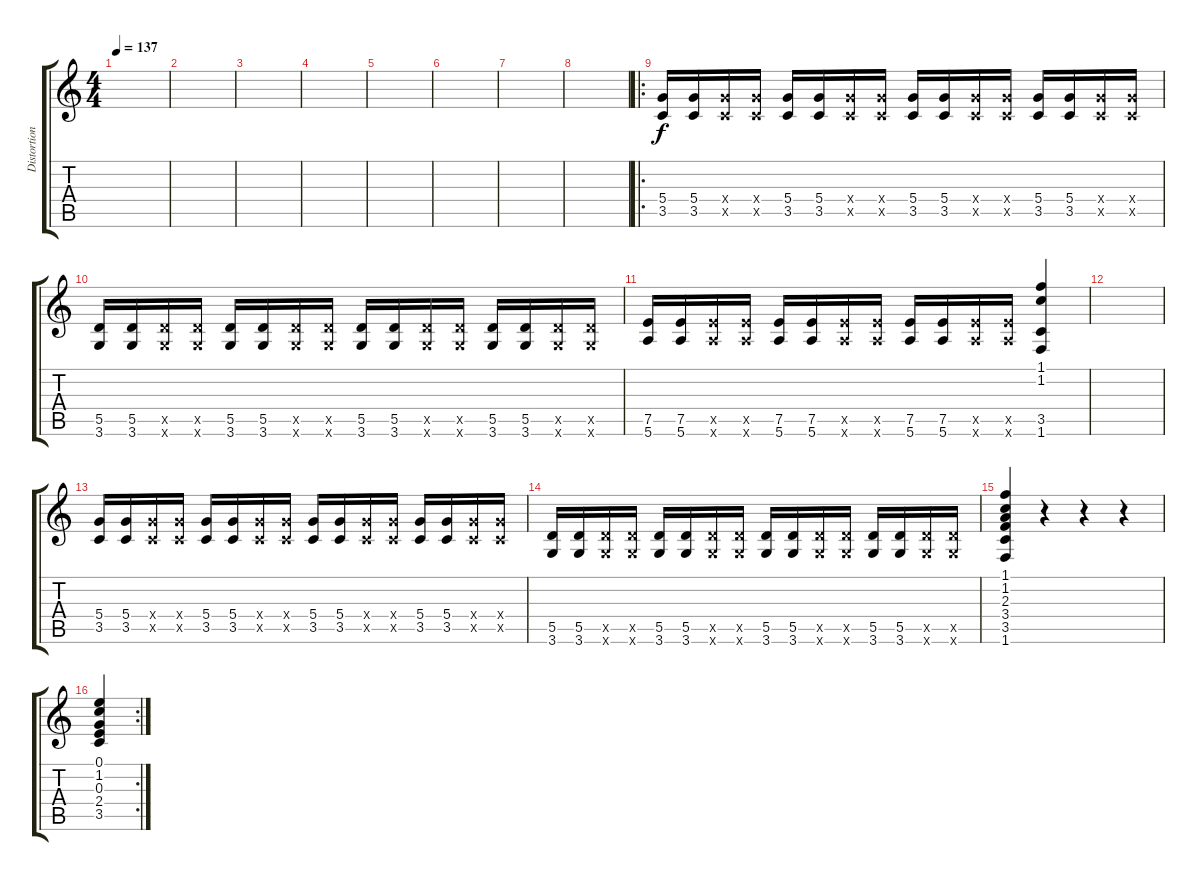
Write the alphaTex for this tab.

\track ("Distortion Guitar" "Distortion") {instrument distortionguitar}
\staff {score tabs}
\tuning (E4 B3 G3 D3 A2 E2) {hide}
\ts (4 4)
\tempo 137
\clef g2
\ks c
|
|
|
|
|
|
|
|
\ro
(5.4 3.5).16 (5.4 3.5).16 (5.4{x} 3.5{x}).16 (5.4{x} 3.5{x}).16 (5.4 3.5).16 (5.4 3.5).16 (5.4{x} 3.5{x}).16 (5.4{x} 3.5{x}).16 (5.4 3.5).16 (5.4 3.5).16 (5.4{x} 3.5{x}).16 (5.4{x} 3.5{x}).16 (5.4 3.5).16 (5.4 3.5).16 (5.4{x} 3.5{x}).16 (5.4{x} 3.5{x}).16 |
(5.5 3.6).16 (5.5 3.6).16 (5.5{x} 3.6{x}).16 (5.5{x} 3.6{x}).16 (5.5 3.6).16 (5.5 3.6).16 (5.5{x} 3.6{x}).16 (5.5{x} 3.6{x}).16 (5.5 3.6).16 (5.5 3.6).16 (5.5{x} 3.6{x}).16 (5.5{x} 3.6{x}).16 (5.5 3.6).16 (5.5 3.6).16 (5.5{x} 3.6{x}).16 (5.5{x} 3.6{x}).16 |
(7.5 5.6).16 (7.5 5.6).16 (7.5{x} 5.6{x}).16 (7.5{x} 5.6{x}).16 (7.5 5.6).16 (7.5 5.6).16 (7.5{x} 5.6{x}).16 (7.5{x} 5.6{x}).16 (7.5 5.6).16 (7.5 5.6).16 (7.5{x} 5.6{x}).16 (7.5{x} 5.6{x}).16 (1.1 1.2 3.5 1.6).4 |
|
(5.4 3.5).16 (5.4 3.5).16 (5.4{x} 3.5{x}).16 (5.4{x} 3.5{x}).16 (5.4 3.5).16 (5.4 3.5).16 (5.4{x} 3.5{x}).16 (5.4{x} 3.5{x}).16 (5.4 3.5).16 (5.4 3.5).16 (5.4{x} 3.5{x}).16 (5.4{x} 3.5{x}).16 (5.4 3.5).16 (5.4 3.5).16 (5.4{x} 3.5{x}).16 (5.4{x} 3.5{x}).16 |
(5.5 3.6).16 (5.5 3.6).16 (5.5{x} 3.6{x}).16 (5.5{x} 3.6{x}).16 (5.5 3.6).16 (5.5 3.6).16 (5.5{x} 3.6{x}).16 (5.5{x} 3.6{x}).16 (5.5 3.6).16 (5.5 3.6).16 (5.5{x} 3.6{x}).16 (5.5{x} 3.6{x}).16 (5.5 3.6).16 (5.5 3.6).16 (5.5{x} 3.6{x}).16 (5.5{x} 3.6{x}).16 |
(1.1 1.2 2.3 3.4 3.5 1.6).4 r.4 r.4 r.4 |
\rc 2
(0.1 1.2 0.3 2.4 3.5).4
